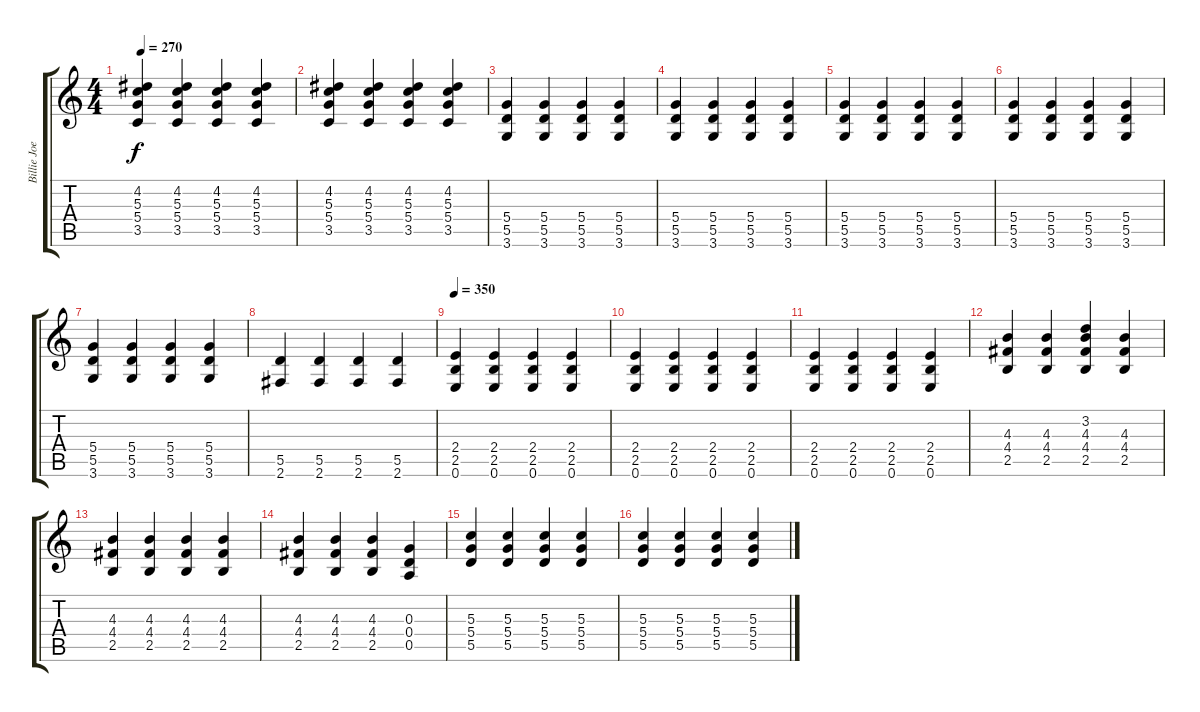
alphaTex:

\track ("Billie Joe (Guitar 2, Backup)" "Billie Joe") {instrument electricguitarclean}
\staff {score tabs}
\tuning (E4 B3 G3 D3 A2 E2) {hide}
\ts (4 4)
\tempo 270
\clef g2
\ks c
(4.2 5.3 5.4 3.5).4{dy f} (4.2 5.3 5.4 3.5).4 (4.2 5.3 5.4 3.5).4 (4.2 5.3 5.4 3.5).4 |
(4.2 5.3 5.4 3.5).4 (4.2 5.3 5.4 3.5).4 (4.2 5.3 5.4 3.5).4 (4.2 5.3 5.4 3.5).4 |
(5.4 5.5 3.6).4 (5.4 5.5 3.6).4 (5.4 5.5 3.6).4 (5.4 5.5 3.6).4 |
(5.4 5.5 3.6).4 (5.4 5.5 3.6).4 (5.4 5.5 3.6).4 (5.4 5.5 3.6).4 |
(5.4 5.5 3.6).4 (5.4 5.5 3.6).4 (5.4 5.5 3.6).4 (5.4 5.5 3.6).4 |
(5.4 5.5 3.6).4 (5.4 5.5 3.6).4 (5.4 5.5 3.6).4 (5.4 5.5 3.6).4 |
(5.4 5.5 3.6).4 (5.4 5.5 3.6).4 (5.4 5.5 3.6).4 (5.4 5.5 3.6).4 |
(5.5 2.6).4 (5.5 2.6).4 (5.5 2.6).4 (5.5 2.6).4 |
\tempo 350
(2.4 2.5 0.6).4 (2.4 2.5 0.6).4 (2.4 2.5 0.6).4 (2.4 2.5 0.6).4 |
(2.4 2.5 0.6).4 (2.4 2.5 0.6).4 (2.4 2.5 0.6).4 (2.4 2.5 0.6).4 |
(2.4 2.5 0.6).4 (2.4 2.5 0.6).4 (2.4 2.5 0.6).4 (2.4 2.5 0.6).4 |
(4.3 4.4 2.5).4 (4.3 4.4 2.5).4 (3.2 4.3 4.4 2.5).4 (4.3 4.4 2.5).4 |
(4.3 4.4 2.5).4 (4.3 4.4 2.5).4 (4.3 4.4 2.5).4 (4.3 4.4 2.5).4 |
(4.3 4.4 2.5).4 (4.3 4.4 2.5).4 (4.3 4.4 2.5).4 (0.3 0.4 0.5).4 |
(5.3 5.4 5.5).4 (5.3 5.4 5.5).4 (5.3 5.4 5.5).4 (5.3 5.4 5.5).4 |
(5.3 5.4 5.5).4 (5.3 5.4 5.5).4 (5.3 5.4 5.5).4 (5.3 5.4 5.5).4
